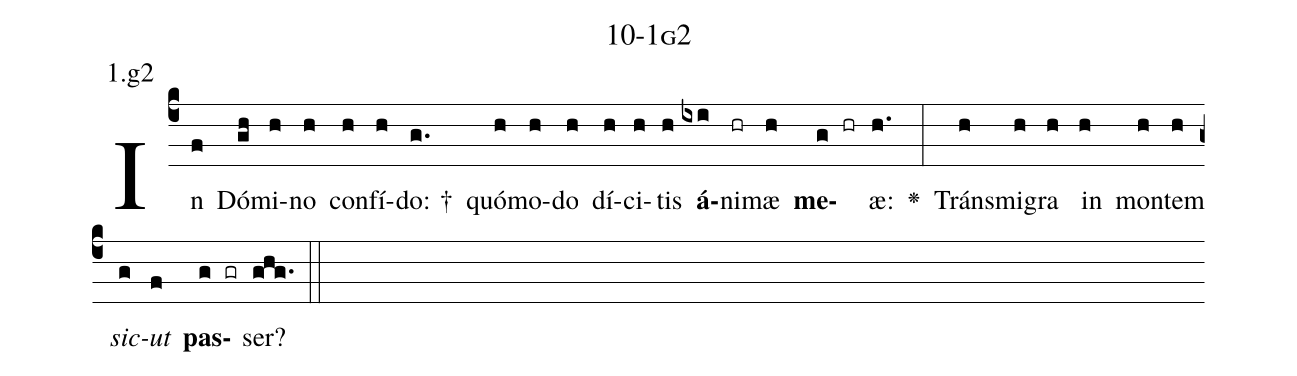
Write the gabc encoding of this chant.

name: 10-1g2;
annotation: 1.g2;
%%
(c4)In(f) Dó(gh)mi(h)no(h) con(h)fí(h)do: †(g.) quó(h)mo(h)do(h) dí(h)ci(h)tis(h) <b>á</b>(ixi)ni(hr)mæ(h) <b>me</b>(g hr)æ:(h.) <v>\greheightstar</v>(:) Tráns(h)mi(h)gra(h) in(h) mon(h)tem(h) <i>sic</i>(g)<i>ut</i>(f) <b>pas</b>(g gr)ser?(ghg.) (::)


%E(h) u(h) o(g) u(f) a(g) e.(ghg.) (::)
